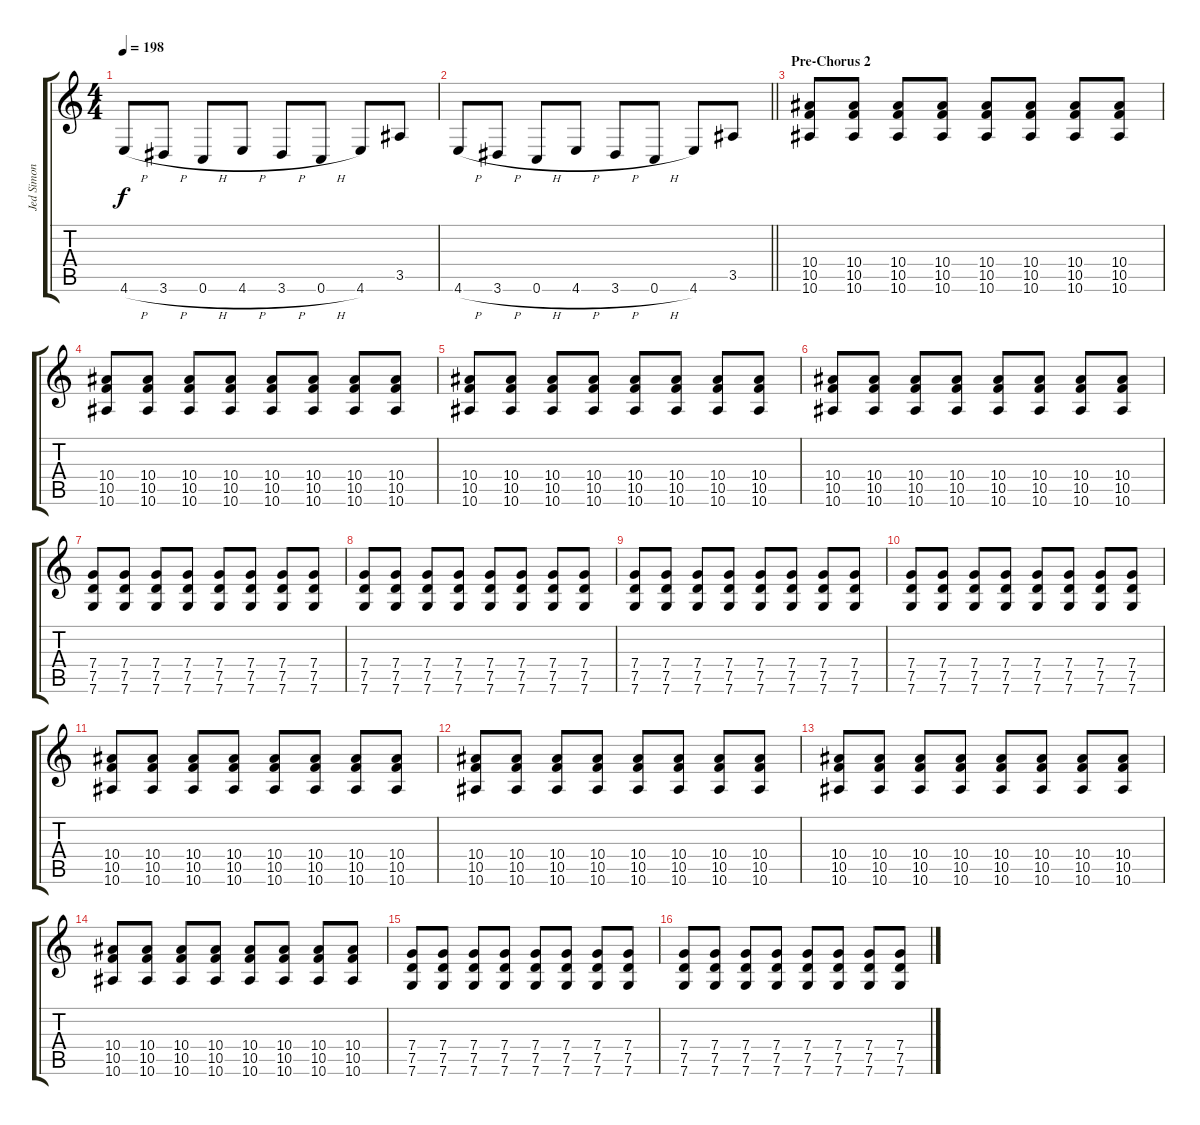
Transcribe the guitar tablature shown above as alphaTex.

\track ("Jed Simon" "Jed Simon") {instrument distortionguitar}
\staff {score tabs}
\tuning (E4 C4 G3 C3 G2 C2) {hide}
\ts (4 4)
\tempo 198
\clef g2
\ks c
4.6{h}.8{dy f} 3.6{h}.8 0.6{h}.8 4.6{h}.8 3.6{h}.8 0.6{h}.8 4.6.8 3.5.8 |
\barLineRight lightlight
4.6{h}.8 3.6{h}.8 0.6{h}.8 4.6{h}.8 3.6{h}.8 0.6{h}.8 4.6.8 3.5.8 |
\section ("" "Pre-Chorus 2")
(10.4 10.5 10.6).8 (10.4 10.5 10.6).8 (10.4 10.5 10.6).8 (10.4 10.5 10.6).8 (10.4 10.5 10.6).8 (10.4 10.5 10.6).8 (10.4 10.5 10.6).8 (10.4 10.5 10.6).8 |
(10.4 10.5 10.6).8 (10.4 10.5 10.6).8 (10.4 10.5 10.6).8 (10.4 10.5 10.6).8 (10.4 10.5 10.6).8 (10.4 10.5 10.6).8 (10.4 10.5 10.6).8 (10.4 10.5 10.6).8 |
(10.4 10.5 10.6).8 (10.4 10.5 10.6).8 (10.4 10.5 10.6).8 (10.4 10.5 10.6).8 (10.4 10.5 10.6).8 (10.4 10.5 10.6).8 (10.4 10.5 10.6).8 (10.4 10.5 10.6).8 |
(10.4 10.5 10.6).8 (10.4 10.5 10.6).8 (10.4 10.5 10.6).8 (10.4 10.5 10.6).8 (10.4 10.5 10.6).8 (10.4 10.5 10.6).8 (10.4 10.5 10.6).8 (10.4 10.5 10.6).8 |
(7.4 7.5 7.6).8 (7.4 7.5 7.6).8 (7.4 7.5 7.6).8 (7.4 7.5 7.6).8 (7.4 7.5 7.6).8 (7.4 7.5 7.6).8 (7.4 7.5 7.6).8 (7.4 7.5 7.6).8 |
(7.4 7.5 7.6).8 (7.4 7.5 7.6).8 (7.4 7.5 7.6).8 (7.4 7.5 7.6).8 (7.4 7.5 7.6).8 (7.4 7.5 7.6).8 (7.4 7.5 7.6).8 (7.4 7.5 7.6).8 |
(7.4 7.5 7.6).8 (7.4 7.5 7.6).8 (7.4 7.5 7.6).8 (7.4 7.5 7.6).8 (7.4 7.5 7.6).8 (7.4 7.5 7.6).8 (7.4 7.5 7.6).8 (7.4 7.5 7.6).8 |
(7.4 7.5 7.6).8 (7.4 7.5 7.6).8 (7.4 7.5 7.6).8 (7.4 7.5 7.6).8 (7.4 7.5 7.6).8 (7.4 7.5 7.6).8 (7.4 7.5 7.6).8 (7.4 7.5 7.6).8 |
(10.4 10.5 10.6).8 (10.4 10.5 10.6).8 (10.4 10.5 10.6).8 (10.4 10.5 10.6).8 (10.4 10.5 10.6).8 (10.4 10.5 10.6).8 (10.4 10.5 10.6).8 (10.4 10.5 10.6).8 |
(10.4 10.5 10.6).8 (10.4 10.5 10.6).8 (10.4 10.5 10.6).8 (10.4 10.5 10.6).8 (10.4 10.5 10.6).8 (10.4 10.5 10.6).8 (10.4 10.5 10.6).8 (10.4 10.5 10.6).8 |
(10.4 10.5 10.6).8 (10.4 10.5 10.6).8 (10.4 10.5 10.6).8 (10.4 10.5 10.6).8 (10.4 10.5 10.6).8 (10.4 10.5 10.6).8 (10.4 10.5 10.6).8 (10.4 10.5 10.6).8 |
(10.4 10.5 10.6).8 (10.4 10.5 10.6).8 (10.4 10.5 10.6).8 (10.4 10.5 10.6).8 (10.4 10.5 10.6).8 (10.4 10.5 10.6).8 (10.4 10.5 10.6).8 (10.4 10.5 10.6).8 |
(7.4 7.5 7.6).8 (7.4 7.5 7.6).8 (7.4 7.5 7.6).8 (7.4 7.5 7.6).8 (7.4 7.5 7.6).8 (7.4 7.5 7.6).8 (7.4 7.5 7.6).8 (7.4 7.5 7.6).8 |
(7.4 7.5 7.6).8 (7.4 7.5 7.6).8 (7.4 7.5 7.6).8 (7.4 7.5 7.6).8 (7.4 7.5 7.6).8 (7.4 7.5 7.6).8 (7.4 7.5 7.6).8 (7.4 7.5 7.6).8
